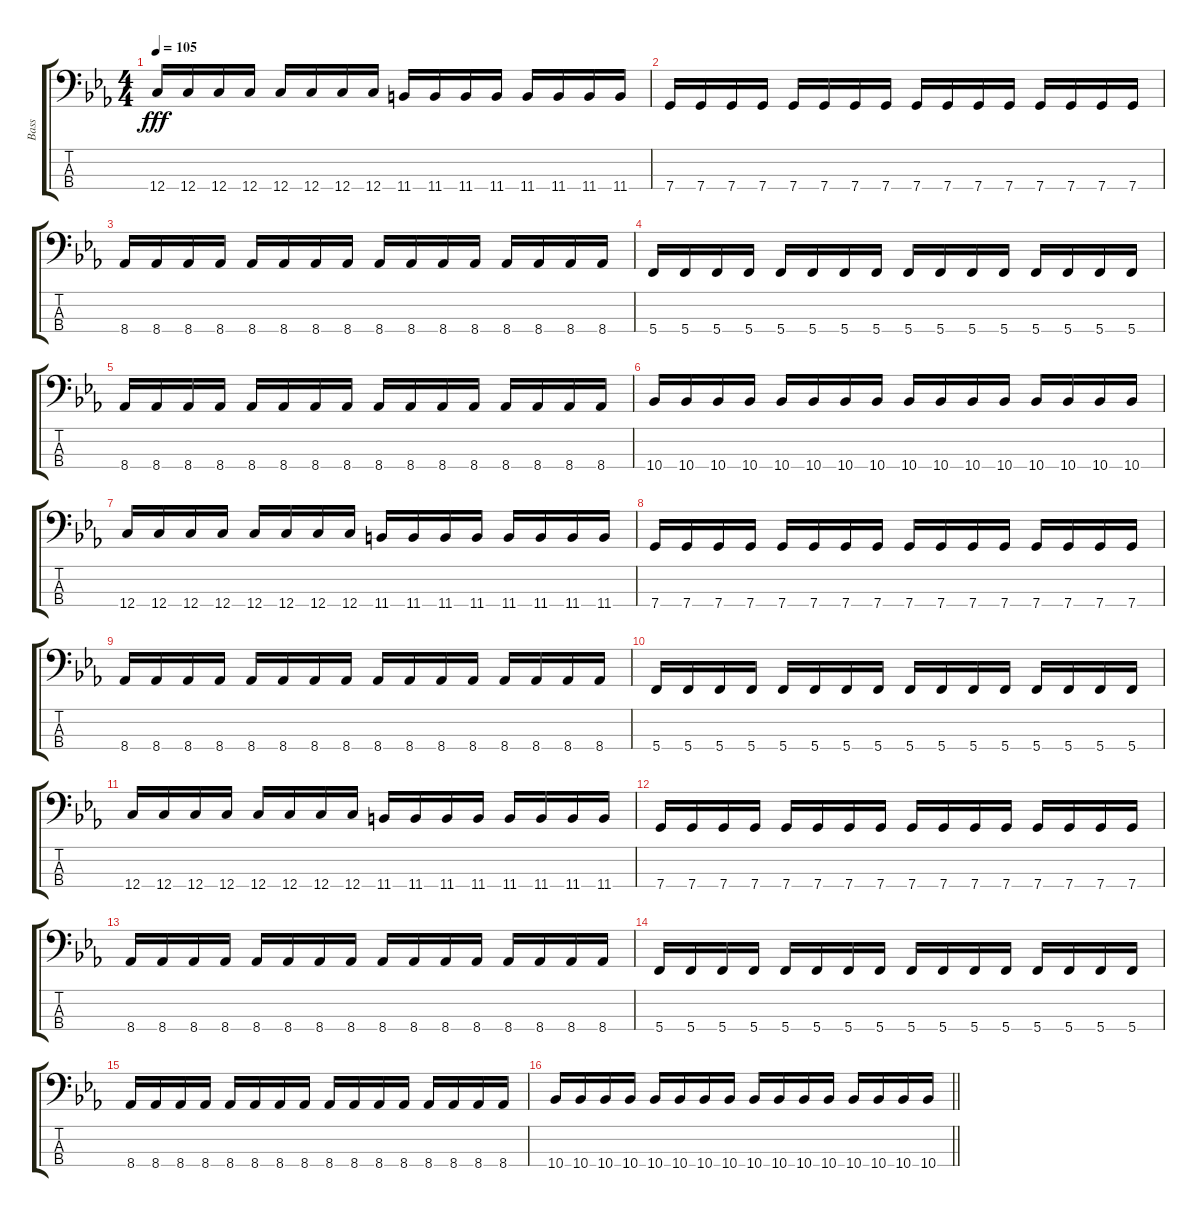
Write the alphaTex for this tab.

\track ("Bass" "Bass") {instrument electricbassfinger}
\staff {score tabs}
\tuning (F2 C2 G1 C1) {hide}
\ts (4 4)
\tempo 105
\clef f4
\ks eb
12.4.16{dy fff} 12.4.16 12.4.16 12.4.16 12.4.16 12.4.16 12.4.16 12.4.16 11.4.16 11.4.16 11.4.16 11.4.16 11.4.16 11.4.16 11.4.16 11.4.16 |
7.4.16 7.4.16 7.4.16 7.4.16 7.4.16 7.4.16 7.4.16 7.4.16 7.4.16 7.4.16 7.4.16 7.4.16 7.4.16 7.4.16 7.4.16 7.4.16 |
8.4.16 8.4.16 8.4.16 8.4.16 8.4.16 8.4.16 8.4.16 8.4.16 8.4.16 8.4.16 8.4.16 8.4.16 8.4.16 8.4.16 8.4.16 8.4.16 |
5.4.16 5.4.16 5.4.16 5.4.16 5.4.16 5.4.16 5.4.16 5.4.16 5.4.16 5.4.16 5.4.16 5.4.16 5.4.16 5.4.16 5.4.16 5.4.16 |
8.4.16 8.4.16 8.4.16 8.4.16 8.4.16 8.4.16 8.4.16 8.4.16 8.4.16 8.4.16 8.4.16 8.4.16 8.4.16 8.4.16 8.4.16 8.4.16 |
10.4.16 10.4.16 10.4.16 10.4.16 10.4.16 10.4.16 10.4.16 10.4.16 10.4.16 10.4.16 10.4.16 10.4.16 10.4.16 10.4.16 10.4.16 10.4.16 |
12.4.16 12.4.16 12.4.16 12.4.16 12.4.16 12.4.16 12.4.16 12.4.16 11.4.16 11.4.16 11.4.16 11.4.16 11.4.16 11.4.16 11.4.16 11.4.16 |
7.4.16 7.4.16 7.4.16 7.4.16 7.4.16 7.4.16 7.4.16 7.4.16 7.4.16 7.4.16 7.4.16 7.4.16 7.4.16 7.4.16 7.4.16 7.4.16 |
8.4.16 8.4.16 8.4.16 8.4.16 8.4.16 8.4.16 8.4.16 8.4.16 8.4.16 8.4.16 8.4.16 8.4.16 8.4.16 8.4.16 8.4.16 8.4.16 |
5.4.16 5.4.16 5.4.16 5.4.16 5.4.16 5.4.16 5.4.16 5.4.16 5.4.16 5.4.16 5.4.16 5.4.16 5.4.16 5.4.16 5.4.16 5.4.16 |
12.4.16 12.4.16 12.4.16 12.4.16 12.4.16 12.4.16 12.4.16 12.4.16 11.4.16 11.4.16 11.4.16 11.4.16 11.4.16 11.4.16 11.4.16 11.4.16 |
7.4.16 7.4.16 7.4.16 7.4.16 7.4.16 7.4.16 7.4.16 7.4.16 7.4.16 7.4.16 7.4.16 7.4.16 7.4.16 7.4.16 7.4.16 7.4.16 |
8.4.16 8.4.16 8.4.16 8.4.16 8.4.16 8.4.16 8.4.16 8.4.16 8.4.16 8.4.16 8.4.16 8.4.16 8.4.16 8.4.16 8.4.16 8.4.16 |
5.4.16 5.4.16 5.4.16 5.4.16 5.4.16 5.4.16 5.4.16 5.4.16 5.4.16 5.4.16 5.4.16 5.4.16 5.4.16 5.4.16 5.4.16 5.4.16 |
8.4.16 8.4.16 8.4.16 8.4.16 8.4.16 8.4.16 8.4.16 8.4.16 8.4.16 8.4.16 8.4.16 8.4.16 8.4.16 8.4.16 8.4.16 8.4.16 |
\barLineRight lightlight
10.4.16 10.4.16 10.4.16 10.4.16 10.4.16 10.4.16 10.4.16 10.4.16 10.4.16 10.4.16 10.4.16 10.4.16 10.4.16 10.4.16 10.4.16 10.4.16
